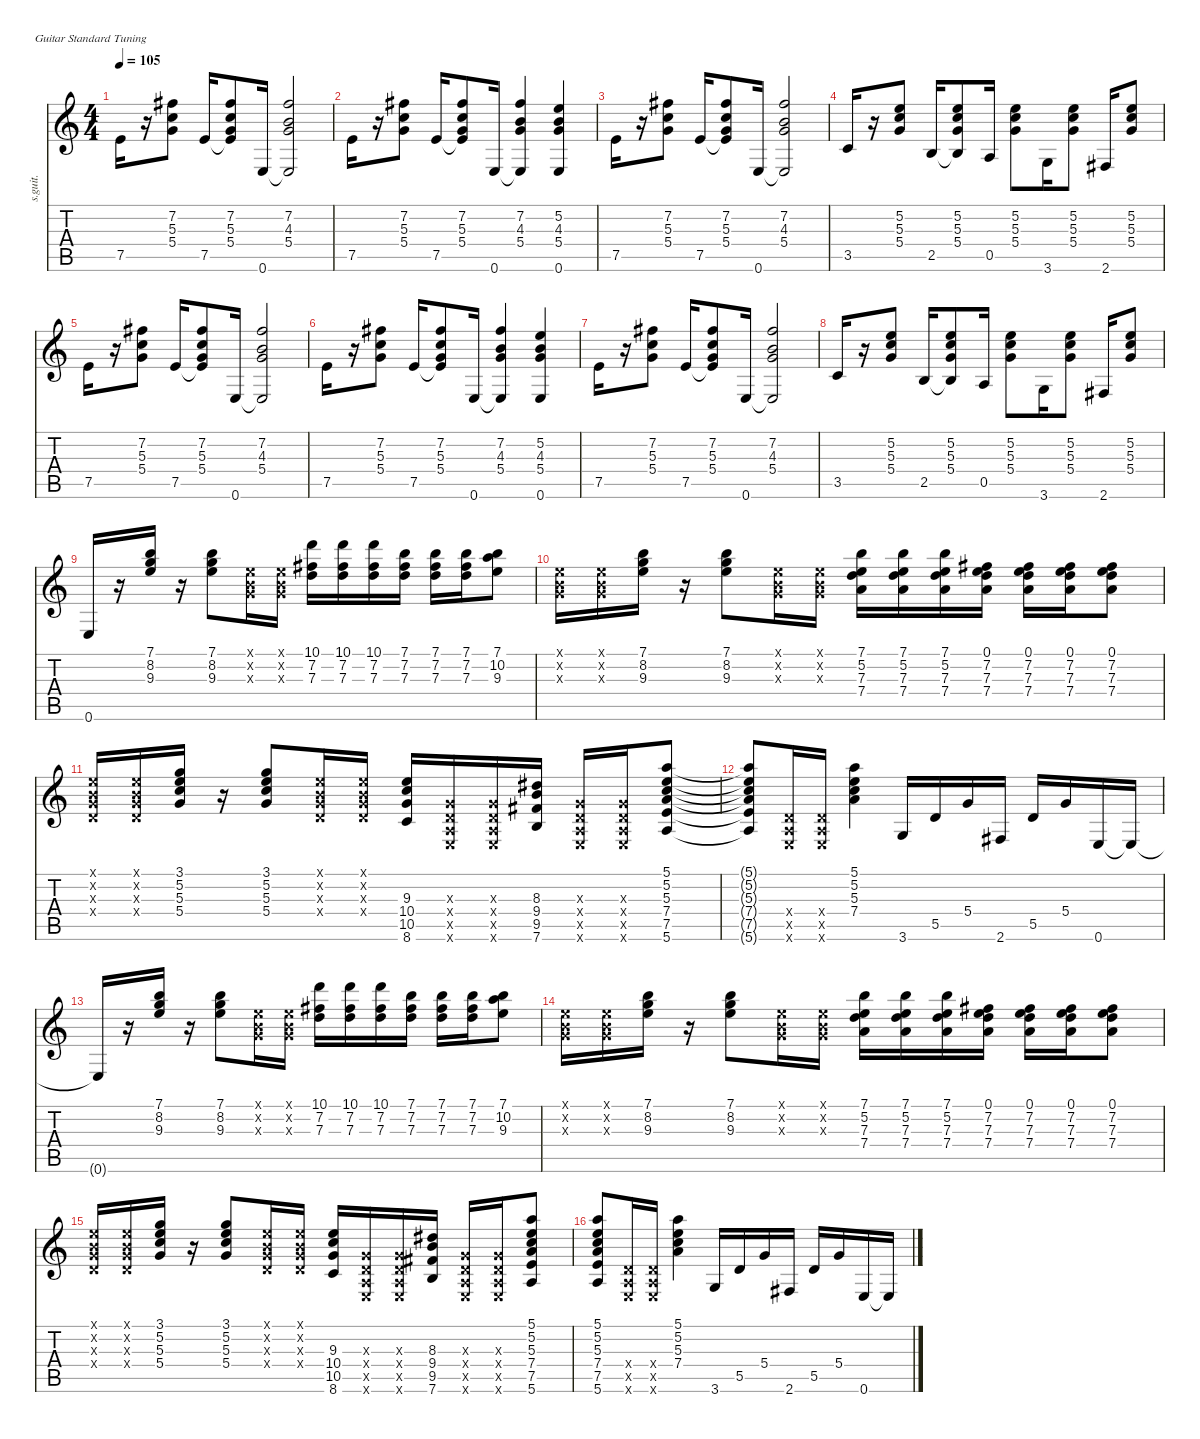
\defaultSystemsLayout 4
\hideDynamics
\bracketExtendMode nobrackets
\otherSystemsTrackNameOrientation horizontal
\track ("Steel Guitar" "s.guit.") {instrument acousticguitarsteel}
\staff {score tabs}
\tuning (E4 B3 G3 D3 A2 E2)
\ts (4 4)
\tempo 105
\clef g2
\ks c
7.5.16{dy mf beam Down} r.16{beam Down} (5.4 5.3 7.2{acc #}).8{beam Down} 7.5.16{beam Up} (7.2{acc #} 5.3 5.4 7.5{t}).8{beam Up} 0.6.16{beam Up} (7.2{acc #} 4.3 5.4 0.6{t}).2{beam Up} |
7.5.16{beam Down} r.16{beam Down} (5.4 5.3 7.2{acc #}).8{beam Down} 7.5.16{beam Up} (7.2{acc #} 5.3 5.4 7.5{t}).8{beam Up} 0.6.16{beam Up} (7.2{acc #} 4.3 5.4 0.6{t}).4{beam Up} (0.6 5.4 4.3 5.2).4{beam Up} |
7.5.16{beam Down} r.16{beam Down} (5.4 5.3 7.2{acc #}).8{beam Down} 7.5.16{beam Up} (7.2{acc #} 5.3 5.4 7.5{t}).8{beam Up} 0.6.16{beam Up} (7.2{acc #} 4.3 5.4 0.6{t}).2{beam Up} |
3.5.16{beam Up} r.16{beam Up} (5.4 5.3 5.2).8{beam Up} 2.5.16{beam Up} (5.2 5.3 5.4 2.5{t}).8{beam Up} 0.5.16{beam Up} (5.2 5.3 5.4).8{beam Down} 3.6.16{beam Down} (5.2 5.3 5.4).8{beam Down} 2.6{acc #}.16{beam Up} (5.4 5.3 5.2).8{beam Up} |
7.5.16{beam Down} r.16{beam Down} (5.4 5.3 7.2{acc #}).8{beam Down} 7.5.16{beam Up} (7.2{acc #} 5.3 5.4 7.5{t}).8{beam Up} 0.6.16{beam Up} (7.2{acc #} 4.3 5.4 0.6{t}).2{beam Up} |
7.5.16{beam Down} r.16{beam Down} (5.4 5.3 7.2{acc #}).8{beam Down} 7.5.16{beam Up} (7.2{acc #} 5.3 5.4 7.5{t}).8{beam Up} 0.6.16{beam Up} (7.2{acc #} 4.3 5.4 0.6{t}).4{beam Up} (0.6 5.4 4.3 5.2).4{beam Up} |
7.5.16{beam Down} r.16{beam Down} (5.4 5.3 7.2{acc #}).8{beam Down} 7.5.16{beam Up} (7.2{acc #} 5.3 5.4 7.5{t}).8{beam Up} 0.6.16{beam Up} (7.2{acc #} 4.3 5.4 0.6{t}).2{beam Up} |
3.5.16{beam Up} r.16{beam Up} (5.4 5.3 5.2).8{beam Up} 2.5.16{beam Up} (5.2 5.3 5.4 2.5{t}).8{beam Up} 0.5.16{beam Up} (5.2 5.3 5.4).8{beam Down} 3.6.16{beam Down} (5.2 5.3 5.4).8{beam Down} 2.6{acc #}.16{beam Up} (5.4 5.3 5.2).8{beam Up} |
0.6.16{beam Up} r.16{beam Up} (7.1 8.2 9.3).16{beam Up} r.16{beam Up} (7.1 8.2 9.3).8{beam Down} (0.1{x} 0.2{x} 0.3{x}).16{beam Down} (0.1{x} 0.2{x} 0.3{x}).16{beam Down} (7.3 7.2{acc #} 10.1).16{beam Down} (10.1 7.2{acc #} 7.3).16{beam Down} (10.1 7.2{acc #} 7.3).16{beam Down} (7.1 7.2{acc #} 7.3).16{beam Down} (7.1 7.2{acc #} 7.3).16{beam Down} (7.1 7.2{acc #} 7.3).16{beam Down} (7.1 10.2 9.3).8{beam Down} |
(0.1{x} 0.2{x} 0.3{x}).16{beam Down} (0.1{x} 0.2{x} 0.3{x}).16{beam Down} (7.1 8.2 9.3).16{beam Down} r.16{beam Down} (7.1 8.2 9.3).8{beam Down} (0.1{x} 0.2{x} 0.3{x}).16{beam Down} (0.1{x} 0.2{x} 0.3{x}).16{beam Down} (7.4 7.3 5.2 7.1).16{beam Down} (7.4 7.3 5.2 7.1).16{beam Down} (7.4 7.3 5.2 7.1).16{beam Down} (0.1 7.2{acc #} 7.3 7.4).16{beam Down} (7.2{acc #} 7.3 7.4 0.1).16{beam Down} (0.1 7.2{acc #} 7.3 7.4).16{beam Down} (0.1 7.2{acc #} 7.3 7.4).8{beam Down} |
(0.1{x} 0.2{x} 0.3{x} 0.4{x}).16{beam Up} (0.4{x} 0.3{x} 0.2{x} 0.1{x}).16{beam Up} (5.4 5.3 5.2 3.1).16{beam Up} r.16{beam Up} (5.4 5.3 5.2 3.1).8{beam Up} (0.1{x} 0.2{x} 0.3{x} 0.4{x}).16{beam Up} (0.1{x} 0.2{x} 0.3{x} 0.4{x}).16{beam Up} (8.6 10.5 10.4 9.3).16{beam Up} (0.3{x} 0.4{x} 0.5{x} 0.6{x}).16{beam Up} (0.6{x} 0.5{x} 0.4{x} 0.3{x}).16{beam Up} (8.3{acc #} 9.4 9.5{acc #} 7.6).16{beam Up} (0.3{x} 0.4{x} 0.5{x} 0.6{x}).16{beam Up} (0.3{x} 0.4{x} 0.5{x} 0.6{x}).16{beam Up} (5.6 7.5 7.4 5.3 5.2 5.1).8{beam Up} |
(7.4{t} 5.3{t} 5.1{t} 5.2{t} 5.6{t} 7.5{t}).8{beam Up} (0.6{x} 0.5{x} 0.4{x}).16{beam Up} (0.6{x} 0.5{x} 0.4{x}).16{beam Up} (5.1 5.2 5.3 7.4).4{beam Down} 3.6.16{beam Up} 5.5.16{beam Up} 5.4.16{beam Up} 2.6{acc #}.16{beam Up} 5.5.16{beam Up} 5.4.16{beam Up} 0.6.16{beam Up} 0.6{t}.16{beam Up} |
0.6{t}.16{beam Up} r.16{beam Up} (7.1 8.2 9.3).16{beam Up} r.16{beam Up} (7.1 8.2 9.3).8{beam Down} (0.1{x} 0.2{x} 0.3{x}).16{beam Down} (0.1{x} 0.2{x} 0.3{x}).16{beam Down} (7.3 7.2{acc #} 10.1).16{beam Down} (10.1 7.2{acc #} 7.3).16{beam Down} (10.1 7.2{acc #} 7.3).16{beam Down} (7.1 7.2{acc #} 7.3).16{beam Down} (7.1 7.2{acc #} 7.3).16{beam Down} (7.1 7.2{acc #} 7.3).16{beam Down} (7.1 10.2 9.3).8{beam Down} |
(0.1{x} 0.2{x} 0.3{x}).16{beam Down} (0.1{x} 0.2{x} 0.3{x}).16{beam Down} (7.1 8.2 9.3).16{beam Down} r.16{beam Down} (7.1 8.2 9.3).8{beam Down} (0.1{x} 0.2{x} 0.3{x}).16{beam Down} (0.1{x} 0.2{x} 0.3{x}).16{beam Down} (7.4 7.3 5.2 7.1).16{beam Down} (7.4 7.3 5.2 7.1).16{beam Down} (7.4 7.3 5.2 7.1).16{beam Down} (0.1 7.2{acc #} 7.3 7.4).16{beam Down} (7.2{acc #} 7.3 7.4 0.1).16{beam Down} (0.1 7.2{acc #} 7.3 7.4).16{beam Down} (0.1 7.2{acc #} 7.3 7.4).8{beam Down} |
(0.1{x} 0.2{x} 0.3{x} 0.4{x}).16{beam Up} (0.4{x} 0.3{x} 0.2{x} 0.1{x}).16{beam Up} (5.4 5.3 5.2 3.1).16{beam Up} r.16{beam Up} (5.4 5.3 5.2 3.1).8{beam Up} (0.1{x} 0.2{x} 0.3{x} 0.4{x}).16{beam Up} (0.1{x} 0.2{x} 0.3{x} 0.4{x}).16{beam Up} (8.6 10.5 10.4 9.3).16{beam Up} (0.3{x} 0.4{x} 0.5{x} 0.6{x}).16{beam Up} (0.6{x} 0.5{x} 0.4{x} 0.3{x}).16{beam Up} (8.3{acc #} 9.4 9.5{acc #} 7.6).16{beam Up} (0.3{x} 0.4{x} 0.5{x} 0.6{x}).16{beam Up} (0.3{x} 0.4{x} 0.5{x} 0.6{x}).16{beam Up} (5.6 7.5 7.4 5.3 5.2 5.1).8{beam Up} |
(7.4 5.3 5.1 5.2 5.6 7.5).8{beam Up} (0.6{x} 0.5{x} 0.4{x}).16{beam Up} (0.6{x} 0.5{x} 0.4{x}).16{beam Up} (5.1 5.2 5.3 7.4).4{beam Down} 3.6.16{beam Up} 5.5.16{beam Up} 5.4.16{beam Up} 2.6{acc #}.16{beam Up} 5.5.16{beam Up} 5.4.16{beam Up} 0.6.16{beam Up} 0.6{t}.16{beam Up}
